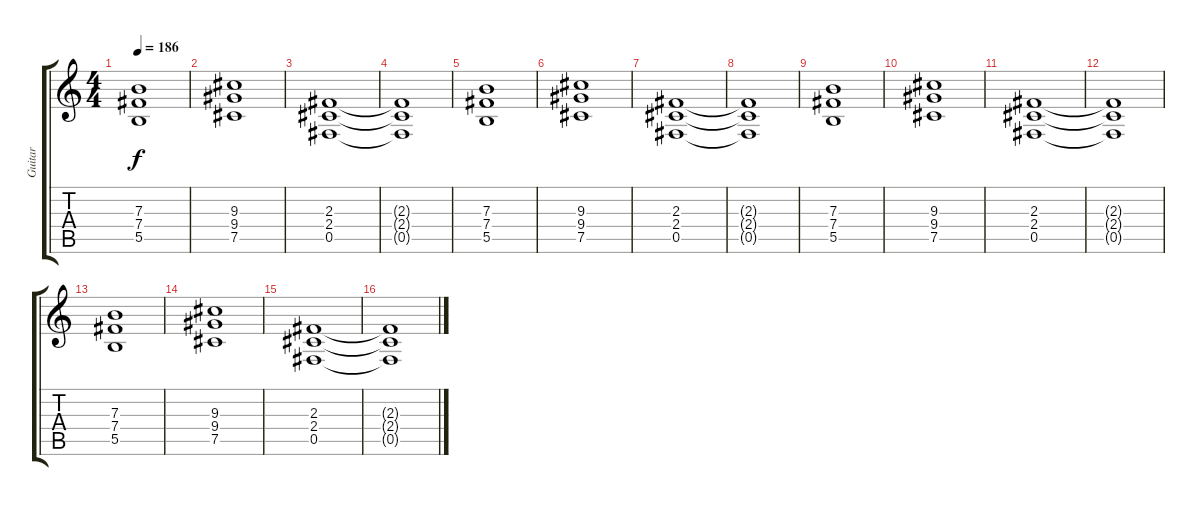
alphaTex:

\track ("Guitar" "Guitar") {instrument distortionguitar}
\staff {score tabs}
\tuning (Db4 Ab3 E3 B2 Gb2 B1) {hide}
\ts (4 4)
\tempo 186
\clef g2
\ks c
(7.3 7.4 5.5).1{dy f} |
(9.3 9.4 7.5).1 |
(2.3 2.4 0.5).1 |
(2.3{t} 2.4{t} 0.5{t}).1 |
(7.3 7.4 5.5).1 |
(9.3 9.4 7.5).1 |
(2.3 2.4 0.5).1 |
(2.3{t} 2.4{t} 0.5{t}).1 |
(7.3 7.4 5.5).1 |
(9.3 9.4 7.5).1 |
(2.3 2.4 0.5).1 |
(2.3{t} 2.4{t} 0.5{t}).1 |
(7.3 7.4 5.5).1 |
(9.3 9.4 7.5).1 |
(2.3 2.4 0.5).1 |
(2.3{t} 2.4{t} 0.5{t}).1
